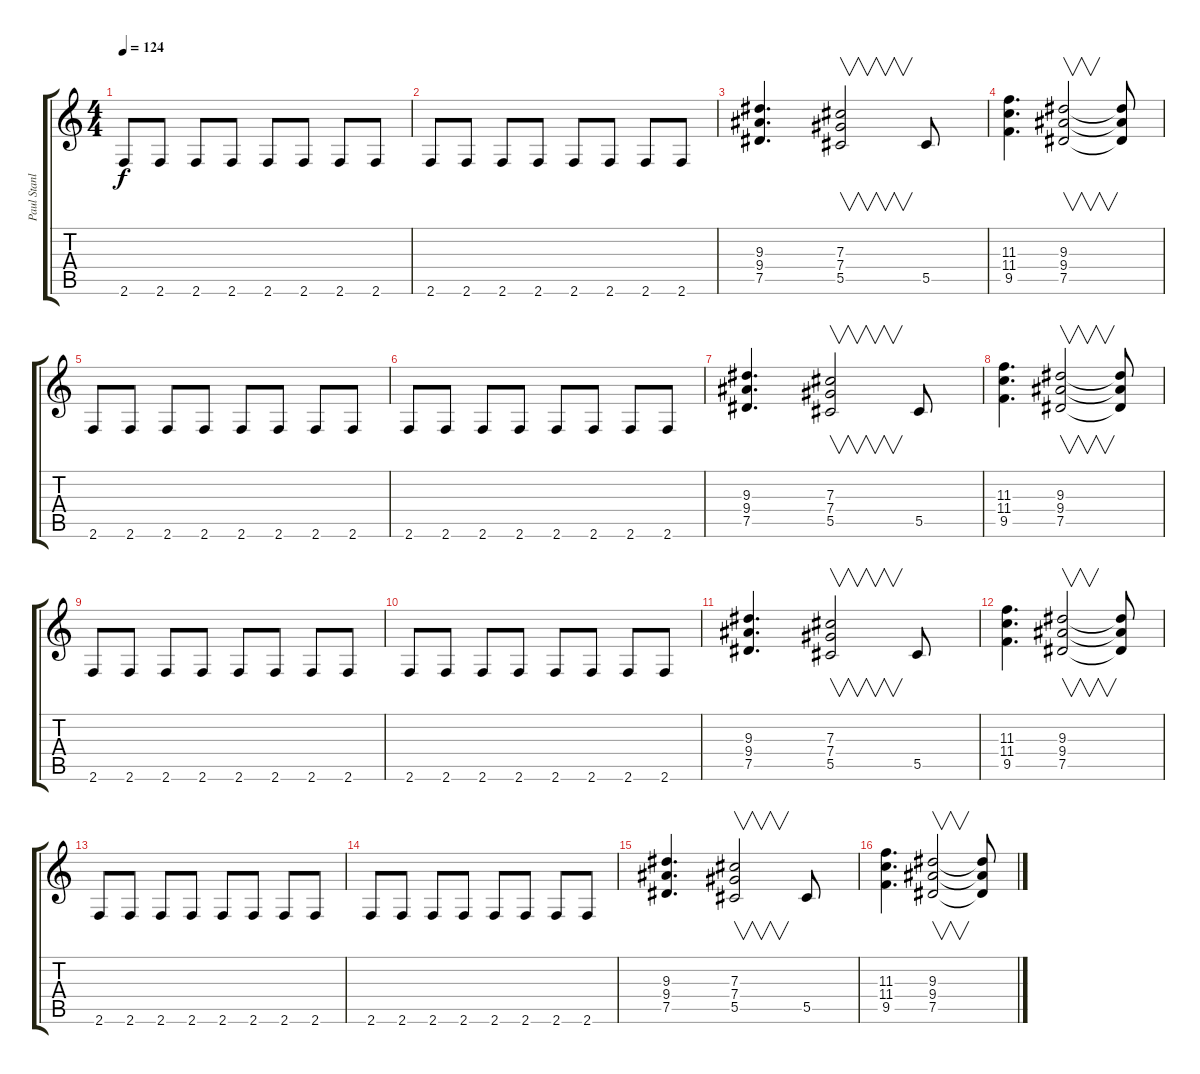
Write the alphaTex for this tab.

\track ("Paul Stanley" "Paul Stanl") {instrument distortionguitar}
\staff {score tabs}
\tuning (Eb4 Bb3 Gb3 Db3 Ab2 Eb2) {hide}
\ts (4 4)
\tempo 124
\clef g2
\ks c
2.6.8{dy f} 2.6.8 2.6.8 2.6.8 2.6.8 2.6.8 2.6.8 2.6.8 |
2.6.8 2.6.8 2.6.8 2.6.8 2.6.8 2.6.8 2.6.8 2.6.8 |
(9.3 9.4 7.5).4{d} (7.3 7.4 5.5).2{v} 5.5.8 |
(11.3 11.4 9.5).4{d} (9.3 9.4 7.5).2{v} (9.3{t} 9.4{t} 7.5{t}).8 |
2.6.8 2.6.8 2.6.8 2.6.8 2.6.8 2.6.8 2.6.8 2.6.8 |
2.6.8 2.6.8 2.6.8 2.6.8 2.6.8 2.6.8 2.6.8 2.6.8 |
(9.3 9.4 7.5).4{d} (7.3 7.4 5.5).2{v} 5.5.8 |
(11.3 11.4 9.5).4{d} (9.3 9.4 7.5).2{v} (9.3{t} 9.4{t} 7.5{t}).8 |
2.6.8 2.6.8 2.6.8 2.6.8 2.6.8 2.6.8 2.6.8 2.6.8 |
2.6.8 2.6.8 2.6.8 2.6.8 2.6.8 2.6.8 2.6.8 2.6.8 |
(9.3 9.4 7.5).4{d} (7.3 7.4 5.5).2{v} 5.5.8 |
(11.3 11.4 9.5).4{d} (9.3 9.4 7.5).2{v} (9.3{t} 9.4{t} 7.5{t}).8 |
2.6.8 2.6.8 2.6.8 2.6.8 2.6.8 2.6.8 2.6.8 2.6.8 |
2.6.8 2.6.8 2.6.8 2.6.8 2.6.8 2.6.8 2.6.8 2.6.8 |
(9.3 9.4 7.5).4{d} (7.3 7.4 5.5).2{v} 5.5.8 |
(11.3 11.4 9.5).4{d} (9.3 9.4 7.5).2{v} (9.3{t} 9.4{t} 7.5{t}).8
